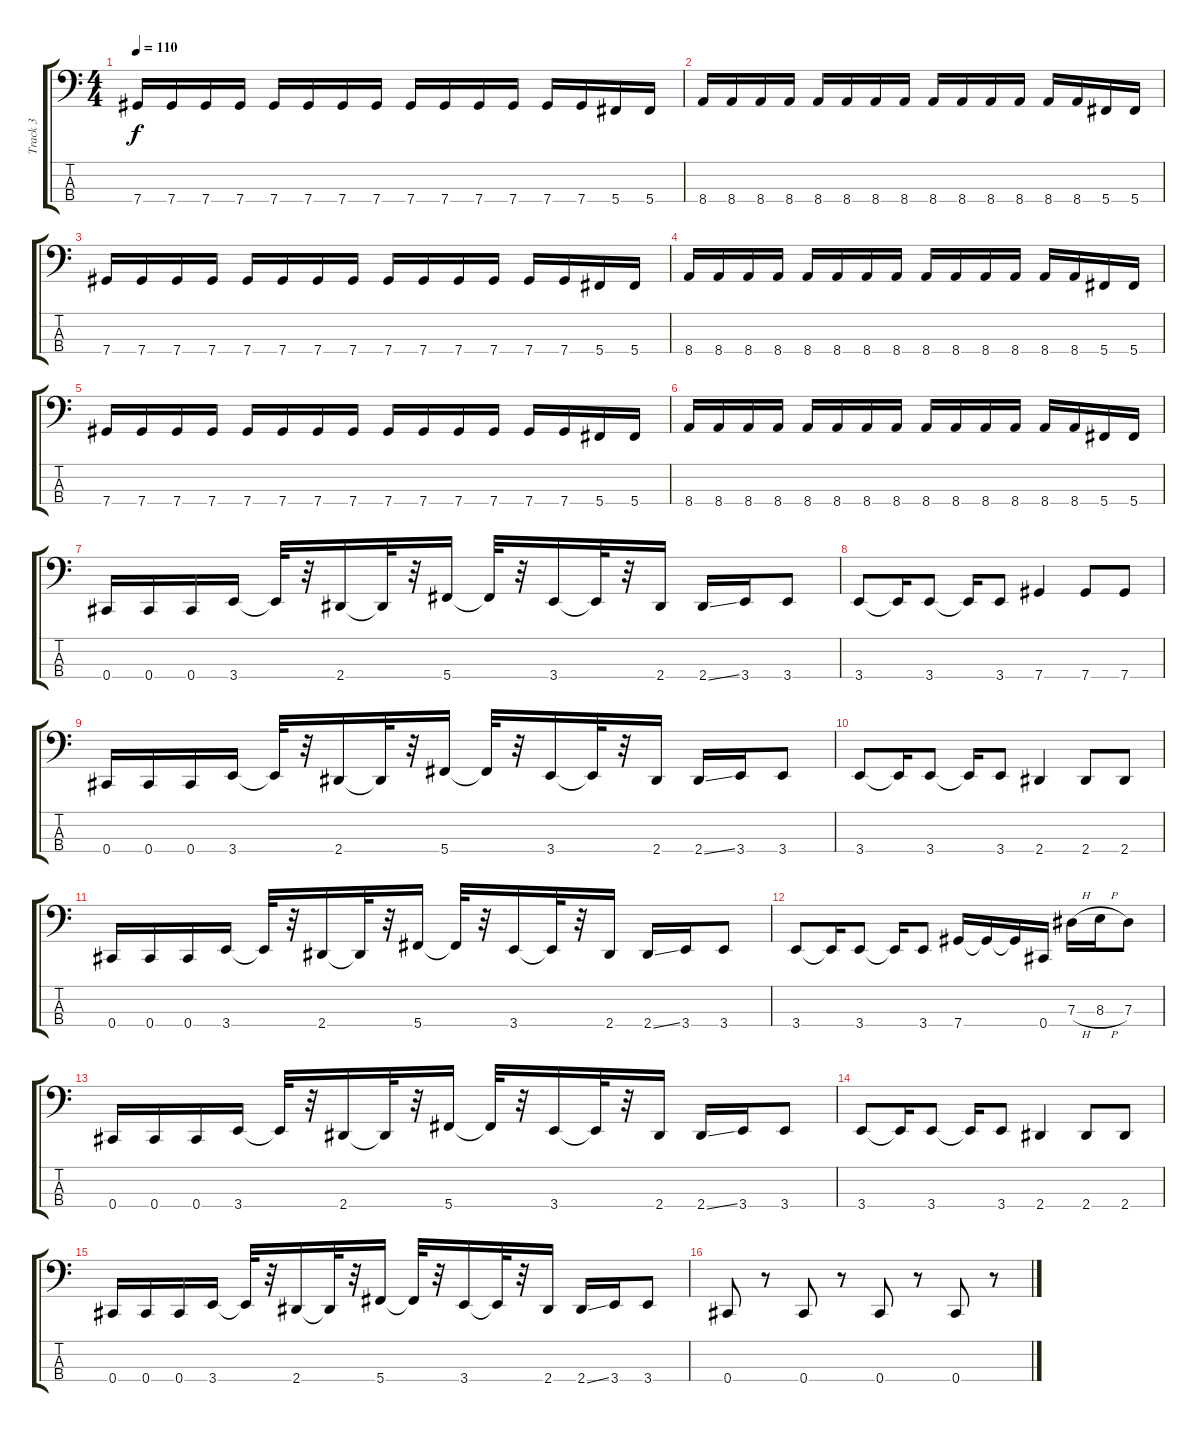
\track ("Track 3" "Track 3") {instrument electricbassfinger}
\staff {score tabs}
\tuning (Gb2 Db2 Ab1 Db1) {hide}
\ts (4 4)
\tempo 110
\clef f4
\ks c
7.4.16{dy f} 7.4.16 7.4.16 7.4.16 7.4.16 7.4.16 7.4.16 7.4.16 7.4.16 7.4.16 7.4.16 7.4.16 7.4.16 7.4.16 5.4.16 5.4.16 |
8.4.16 8.4.16 8.4.16 8.4.16 8.4.16 8.4.16 8.4.16 8.4.16 8.4.16 8.4.16 8.4.16 8.4.16 8.4.16 8.4.16 5.4.16 5.4.16 |
7.4.16 7.4.16 7.4.16 7.4.16 7.4.16 7.4.16 7.4.16 7.4.16 7.4.16 7.4.16 7.4.16 7.4.16 7.4.16 7.4.16 5.4.16 5.4.16 |
8.4.16 8.4.16 8.4.16 8.4.16 8.4.16 8.4.16 8.4.16 8.4.16 8.4.16 8.4.16 8.4.16 8.4.16 8.4.16 8.4.16 5.4.16 5.4.16 |
7.4.16 7.4.16 7.4.16 7.4.16 7.4.16 7.4.16 7.4.16 7.4.16 7.4.16 7.4.16 7.4.16 7.4.16 7.4.16 7.4.16 5.4.16 5.4.16 |
8.4.16 8.4.16 8.4.16 8.4.16 8.4.16 8.4.16 8.4.16 8.4.16 8.4.16 8.4.16 8.4.16 8.4.16 8.4.16 8.4.16 5.4.16 5.4.16 |
0.4.16 0.4.16 0.4.16 3.4.16 3.4{t}.32 r.32 2.4.16 2.4{t}.32 r.32 5.4.16 5.4{t}.32 r.32 3.4.16 3.4{t}.32 r.32 2.4.16 2.4{ss}.16 3.4.16 3.4.8 |
3.4.8 3.4{t}.16 3.4.8 3.4{t}.16 3.4.8 7.4.4 7.4.8 7.4.8 |
0.4.16 0.4.16 0.4.16 3.4.16 3.4{t}.32 r.32 2.4.16 2.4{t}.32 r.32 5.4.16 5.4{t}.32 r.32 3.4.16 3.4{t}.32 r.32 2.4.16 2.4{ss}.16 3.4.16 3.4.8 |
3.4.8 3.4{t}.16 3.4.8 3.4{t}.16 3.4.8 2.4.4 2.4.8 2.4.8 |
0.4.16 0.4.16 0.4.16 3.4.16 3.4{t}.32 r.32 2.4.16 2.4{t}.32 r.32 5.4.16 5.4{t}.32 r.32 3.4.16 3.4{t}.32 r.32 2.4.16 2.4{ss}.16 3.4.16 3.4.8 |
3.4.8 3.4{t}.16 3.4.8 3.4{t}.16 3.4.8 7.4.16 7.4{t}.16 7.4{t}.16 0.4.16 7.3{h}.16 8.3{h}.16 7.3.8 |
0.4.16 0.4.16 0.4.16 3.4.16 3.4{t}.32 r.32 2.4.16 2.4{t}.32 r.32 5.4.16 5.4{t}.32 r.32 3.4.16 3.4{t}.32 r.32 2.4.16 2.4{ss}.16 3.4.16 3.4.8 |
3.4.8 3.4{t}.16 3.4.8 3.4{t}.16 3.4.8 2.4.4 2.4.8 2.4.8 |
0.4.16 0.4.16 0.4.16 3.4.16 3.4{t}.32 r.32 2.4.16 2.4{t}.32 r.32 5.4.16 5.4{t}.32 r.32 3.4.16 3.4{t}.32 r.32 2.4.16 2.4{ss}.16 3.4.16 3.4.8 |
0.4.8 r.8 0.4.8 r.8 0.4.8 r.8 0.4.8 r.8
